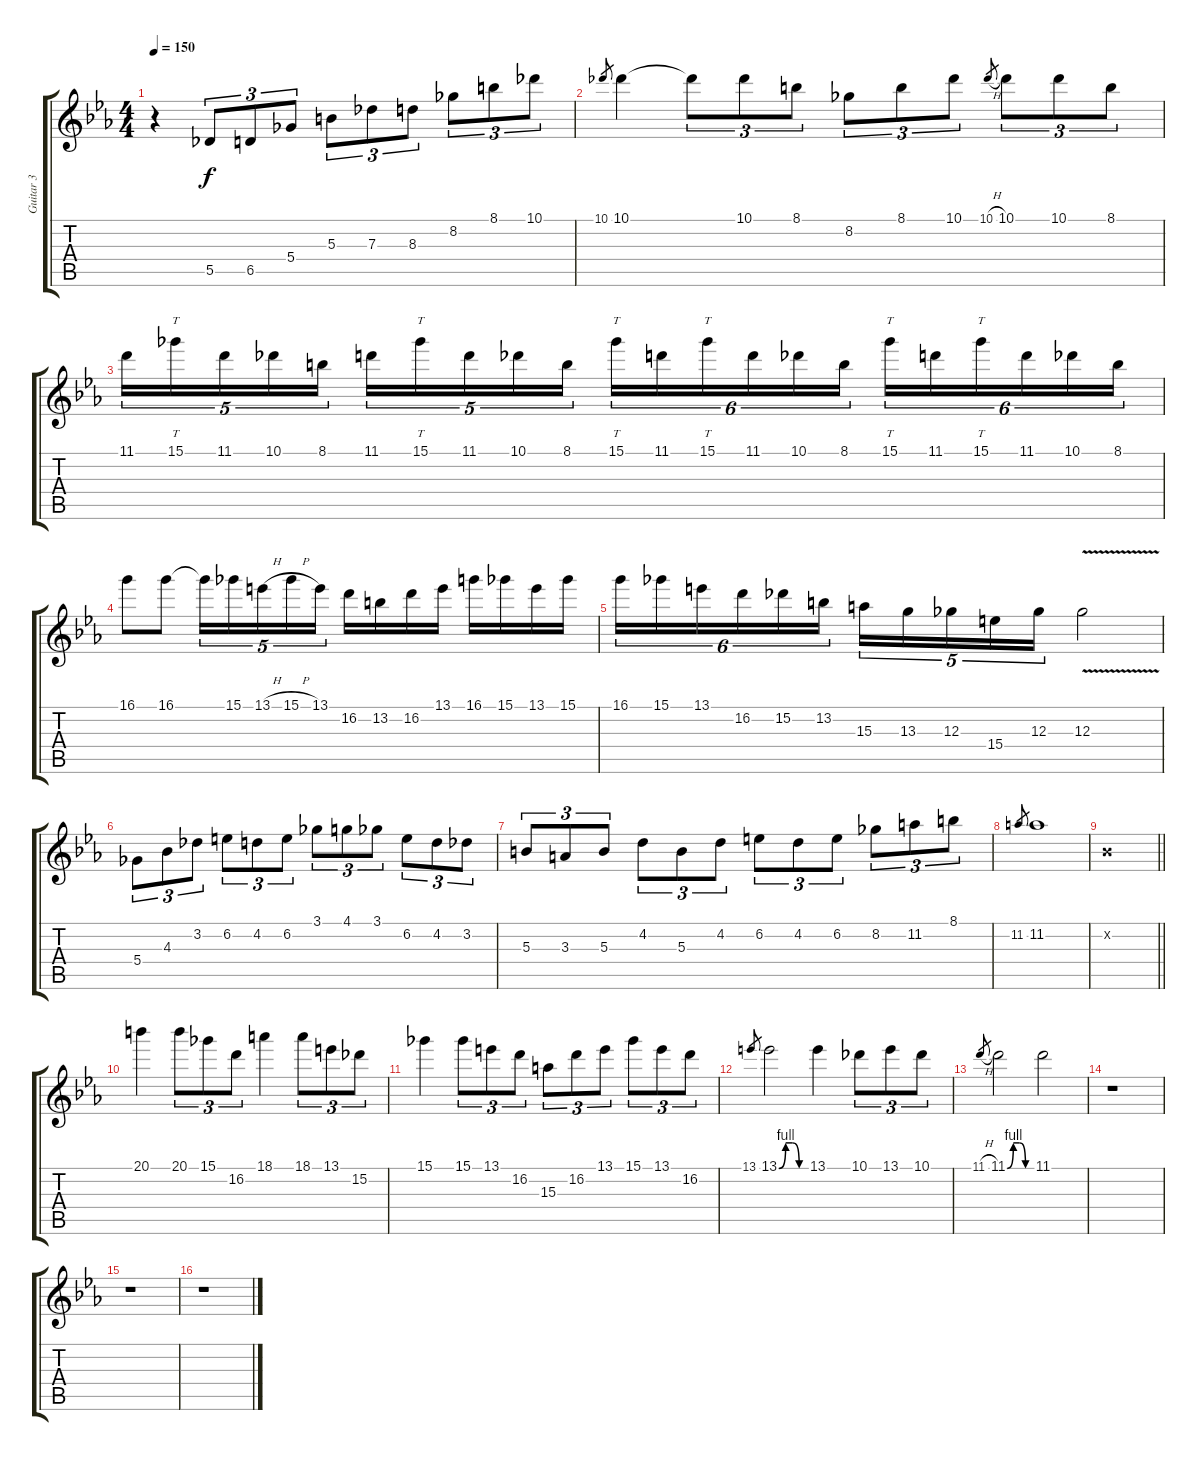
\track ("Guitar 3" "Guitar 3") {instrument distortionguitar}
\staff {score tabs}
\tuning (Eb4 Bb3 Gb3 Db3 Ab2 Eb2) {hide}
\ts (4 4)
\tempo 150
\clef g2
\ks eb
r.4{dy f} 5.5.8{tu (3 2)} 6.5.8{tu (3 2)} 5.4.8{tu (3 2)} 5.3.8{tu (3 2)} 7.3.8{tu (3 2)} 8.3.8{tu (3 2)} 8.2.8{tu (3 2)} 8.1.8{tu (3 2)} 10.1.8{tu (3 2)} |
10.1.8{gr} 10.1.4 10.1{t}.8{tu (3 2)} 10.1.8{tu (3 2)} 8.1.8{tu (3 2)} 8.2.8{tu (3 2)} 8.1.8{tu (3 2)} 10.1.8{tu (3 2)} 10.1{h}.8{gr} 10.1.8{tu (3 2)} 10.1.8{tu (3 2)} 8.1.8{tu (3 2)} |
11.1.16{tu (5 4)} 15.1.16{tt tu (5 4)} 11.1.16{tu (5 4)} 10.1.16{tu (5 4)} 8.1.16{tu (5 4)} 11.1.16{tu (5 4)} 15.1.16{tt tu (5 4)} 11.1.16{tu (5 4)} 10.1.16{tu (5 4)} 8.1.16{tu (5 4)} 15.1.16{tt tu (6 4)} 11.1.16{tu (6 4)} 15.1.16{tt tu (6 4)} 11.1.16{tu (6 4)} 10.1.16{tu (6 4)} 8.1.16{tu (6 4)} 15.1.16{tt tu (6 4)} 11.1.16{tu (6 4)} 15.1.16{tt tu (6 4)} 11.1.16{tu (6 4)} 10.1.16{tu (6 4)} 8.1.16{tu (6 4)} |
16.1.8 16.1.8 16.1{t}.16{tu (5 4)} 15.1.16{tu (5 4)} 13.1{h}.16{tu (5 4)} 15.1{h}.16{tu (5 4)} 13.1.16{tu (5 4)} 16.2.16 13.2.16 16.2.16 13.1.16 16.1.16 15.1.16 13.1.16 15.1.16 |
16.1.16{tu (6 4)} 15.1.16{tu (6 4)} 13.1.16{tu (6 4)} 16.2.16{tu (6 4)} 15.2.16{tu (6 4)} 13.2.16{tu (6 4)} 15.3.16{tu (5 4)} 13.3.16{tu (5 4)} 12.3.16{tu (5 4)} 15.4.16{tu (5 4)} 12.3.16{tu (5 4)} 12.3{v}.2 |
5.4.8{tu (3 2)} 4.3.8{tu (3 2)} 3.2.8{tu (3 2)} 6.2.8{tu (3 2)} 4.2.8{tu (3 2)} 6.2.8{tu (3 2)} 3.1.8{tu (3 2)} 4.1.8{tu (3 2)} 3.1.8{tu (3 2)} 6.2.8{tu (3 2)} 4.2.8{tu (3 2)} 3.2.8{tu (3 2)} |
5.3.8{tu (3 2)} 3.3.8{tu (3 2)} 5.3.8{tu (3 2)} 4.2.8{tu (3 2)} 5.3.8{tu (3 2)} 4.2.8{tu (3 2)} 6.2.8{tu (3 2)} 4.2.8{tu (3 2)} 6.2.8{tu (3 2)} 8.2.8{tu (3 2)} 11.2.8{tu (3 2)} 8.1.8{tu (3 2)} |
11.2.8{gr} 11.2.1 |
\barLineRight lightlight
0.2{x}.1 |
20.1.4 20.1.8{tu (3 2)} 15.1.8{tu (3 2)} 16.2.8{tu (3 2)} 18.1.4 18.1.8{tu (3 2)} 13.1.8{tu (3 2)} 15.2.8{tu (3 2)} |
15.1.4 15.1.8{tu (3 2)} 13.1.8{tu (3 2)} 16.2.8{tu (3 2)} 15.3.8{tu (3 2)} 16.2.8{tu (3 2)} 13.1.8{tu (3 2)} 15.1.8{tu (3 2)} 13.1.8{tu (3 2)} 16.2.8{tu (3 2)} |
13.1.8{gr} 13.1{be (custom 0 0 15 4 30 4 45 0 60 0)}.2 13.1.4 10.1.8{tu (3 2)} 13.1.8{tu (3 2)} 10.1.8{tu (3 2)} |
11.1{h}.8{gr} 11.1{be (custom 0 0 15 4 30 4 45 0 60 0)}.2 11.1.2 |
r.1 |
r.1 |
r.1
